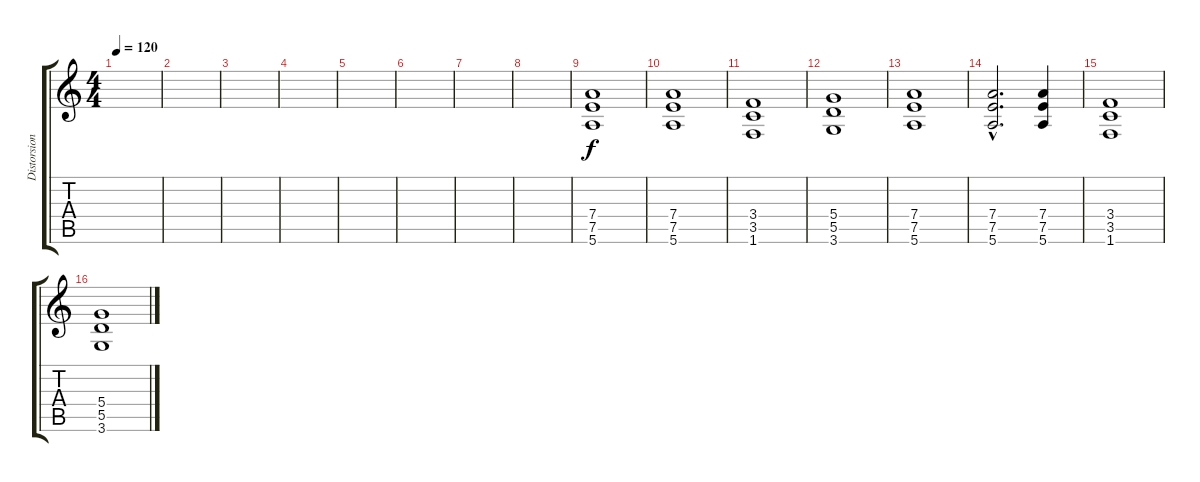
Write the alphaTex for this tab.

\track ("Distorsion Guitar" "Distorsion") {instrument distortionguitar}
\staff {score tabs}
\tuning (E4 B3 G3 D3 A2 E2) {hide}
\ts (4 4)
\tempo 120
\clef g2
\ks c
|
|
|
|
|
|
|
|
(7.4 7.5 5.6).1{volume 16} |
(7.4 7.5 5.6).1 |
(3.4 3.5 1.6).1 |
(5.4 5.5 3.6).1 |
(7.4 7.5 5.6).1 |
(7.4{hac} 7.5{hac} 5.6{hac}).2{d} (7.4 7.5 5.6).4 |
(3.4 3.5 1.6).1 |
(5.4 5.5 3.6).1
